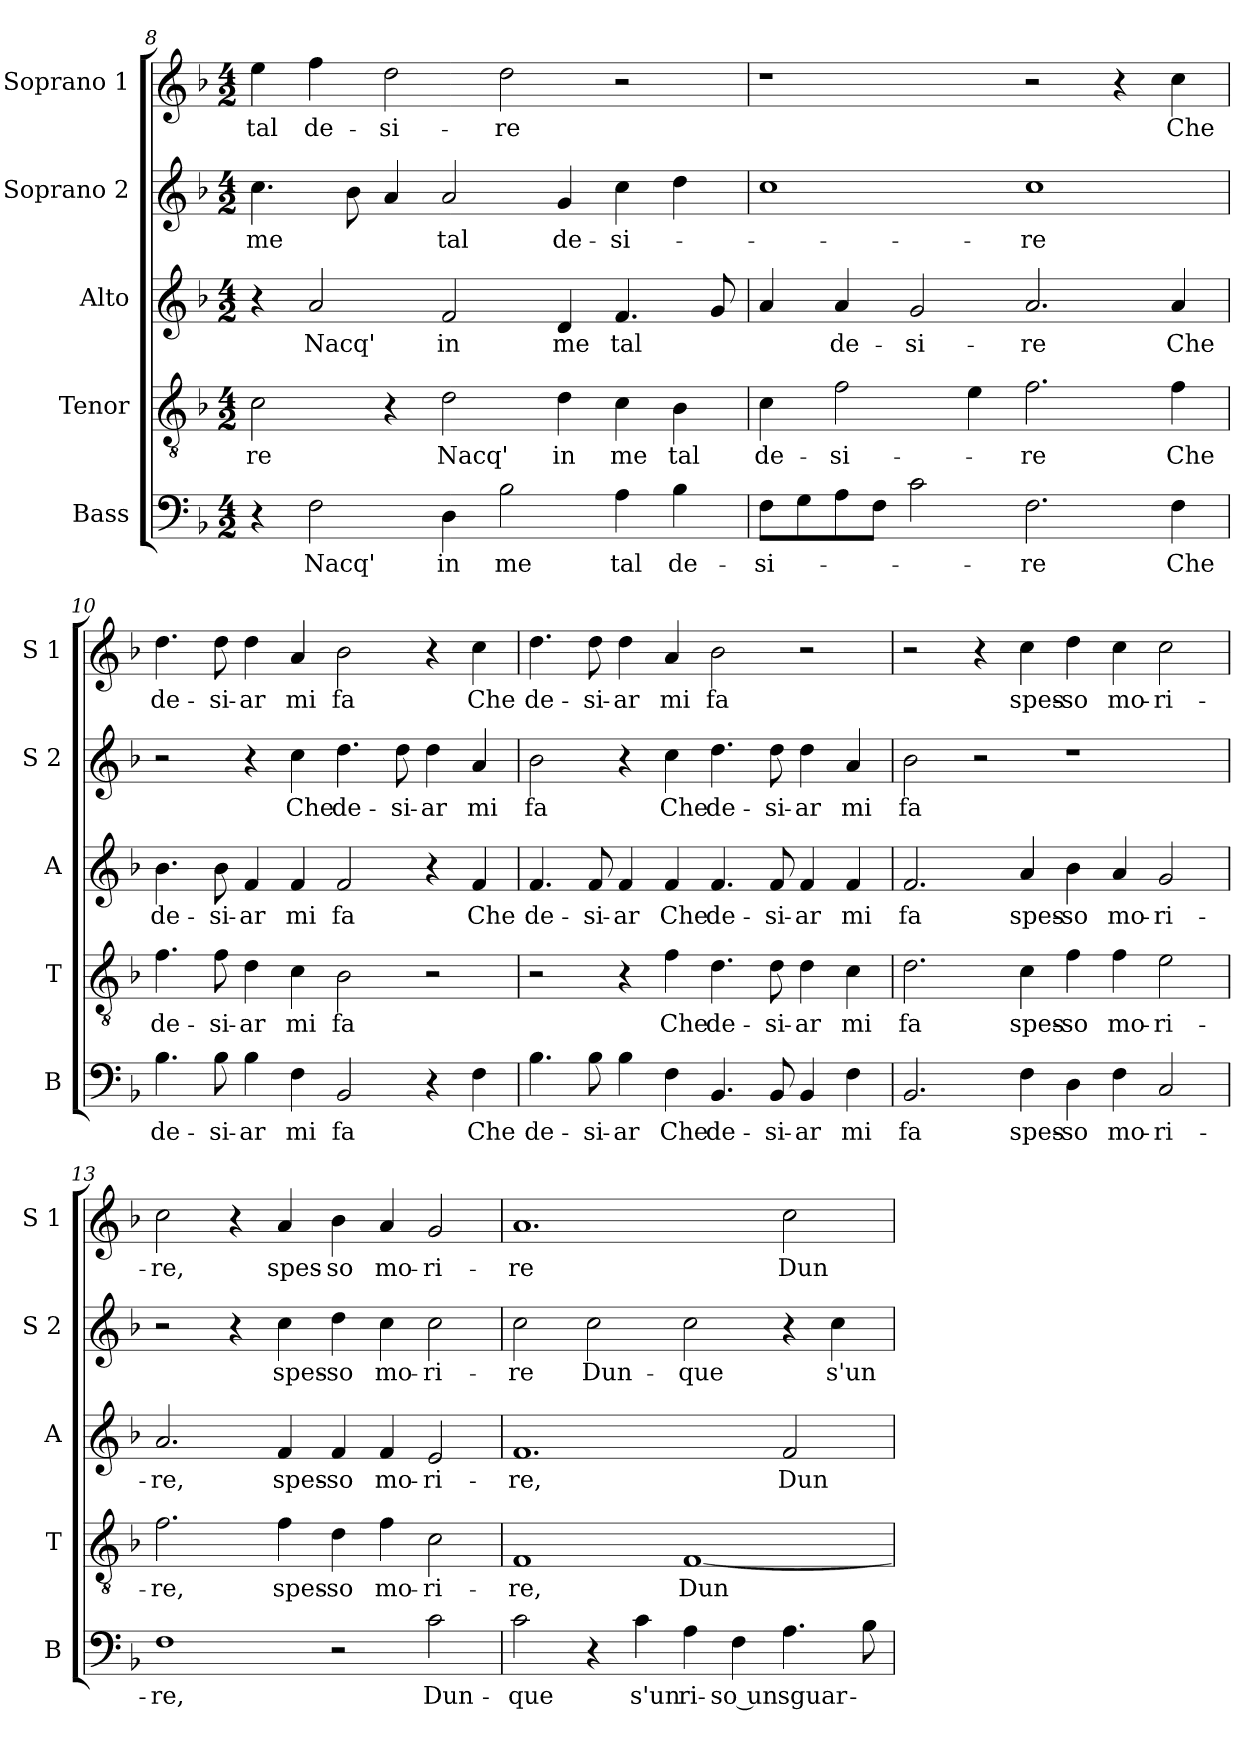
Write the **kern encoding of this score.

**kern	**text	**kern	**text	**kern	**text	**kern	**text	**kern	**text
*part5	*part5	*part4	*part4	*part3	*part3	*part2	*part2	*part1	*part1
*staff5	*staff5	*staff4	*staff4	*staff3	*staff3	*staff2	*staff2	*staff1	*staff1
*I"Bass	*	*I"Tenor	*	*I"Alto	*	*I"Soprano 2	*	*I"Soprano 1	*
*I'B	*	*I'T	*	*I'A	*	*I'S 2	*	*I'S 1	*
*clefF4	*	*clefGv2	*	*clefG2	*	*clefG2	*	*clefG2	*
*k[b-]	*	*k[b-]	*	*k[b-]	*	*k[b-]	*	*k[b-]	*
*F:	*	*F:	*	*F:	*	*F:	*	*F:	*
*M4/2	*	*M4/2	*	*M4/2	*	*M4/2	*	*M4/2	*
=8	=8	=8	=8	=8	=8	=8	=8	=8	=8
!	!	!	!LO:LY:b	!	!	!	!LO:LY:b	!	!LO:LY:b
4r	.	2c\	-re	4r	.	4.cc\	me	4ee\	tal
!	!LO:LY:b	!	!	!	!LO:LY:b	!	!	!	!LO:LY:b
2F\	Nacq'	.	.	2a/	Nacq'	.	.	4ff\	de-
.	.	.	.	.	.	8b-\	.	.	.
!	!	!	!	!	!	!	!	!	!LO:LY:b
.	.	4r	.	.	.	4a/	.	2dd\	-si-
!	!LO:LY:b	!	!LO:LY:b	!	!LO:LY:b	!	!LO:LY:b	!	!
4D\	in	2d\	Nacq'	2f/	in	2a/	tal	.	.
!	!LO:LY:b	!	!	!	!	!	!	!	!LO:LY:b
2B-\	me	.	.	.	.	.	.	2dd\	-re
!	!	!	!LO:LY:b	!	!LO:LY:b	!	!LO:LY:b	!	!
.	.	4d\	in	4d/	me	4g/	de-	.	.
!	!LO:LY:b	!	!LO:LY:b	!	!LO:LY:b	!	!LO:LY:b	!	!
4A\	tal	4c\	me	4.f/	tal	4cc\	-si-	2r	.
!	!LO:LY:b	!	!LO:LY:b	!	!	!	!	!	!
4B-\	de-	4B-\	tal	.	.	4dd\	.	.	.
.	.	.	.	8g/	.	.	.	.	.
=9	=9	=9	=9	=9	=9	=9	=9	=9	=9
!	!LO:LY:b	!	!LO:LY:b	!	!	!	!	!	!
8F\L	-si-	4c\	de-	4a/	.	1cc	.	1r	.
8G\	.	.	.	.	.	.	.	.	.
!	!	!	!LO:LY:b	!	!LO:LY:b	!	!	!	!
8A\	.	2f\	-si-	4a/	de-	.	.	.	.
8F\J	.	.	.	.	.	.	.	.	.
!	!	!	!	!	!LO:LY:b	!	!	!	!
2c\	.	.	.	2g/	-si-	.	.	.	.
.	.	4e\	.	.	.	.	.	.	.
!	!LO:LY:b	!	!LO:LY:b	!	!LO:LY:b	!	!LO:LY:b	!	!
2.F\	-re	2.f\	-re	2.a/	-re	1cc	-re	2r	.
.	.	.	.	.	.	.	.	4r	.
!	!LO:LY:b	!	!LO:LY:b	!	!LO:LY:b	!	!	!	!LO:LY:b
4F\	Che	4f\	Che	4a/	Che	.	.	4cc\	Che
!!LO:PB:g=z
=10	=10	=10	=10	=10	=10	=10	=10	=10	=10
!	!LO:LY:b	!	!LO:LY:b	!	!LO:LY:b	!	!	!	!LO:LY:b
4.B-\	de-	4.f\	de-	4.b-\	de-	2r	.	4.dd\	de-
!	!LO:LY:b	!	!LO:LY:b	!	!LO:LY:b	!	!	!	!LO:LY:b
8B-\	-si-	8f\	-si-	8b-\	-si-	.	.	8dd\	-si-
!	!LO:LY:b	!	!LO:LY:b	!	!LO:LY:b	!	!	!	!LO:LY:b
4B-\	-ar	4d\	-ar	4f/	-ar	4r	.	4dd\	-ar
!	!LO:LY:b	!	!LO:LY:b	!	!LO:LY:b	!	!LO:LY:b	!	!LO:LY:b
4F\	mi	4c\	mi	4f/	mi	4cc\	Che	4a/	mi
!	!LO:LY:b	!	!LO:LY:b	!	!LO:LY:b	!	!LO:LY:b	!	!LO:LY:b
2BB-/	fa	2B-\	fa	2f/	fa	4.dd\	de-	2b-\	fa
!	!	!	!	!	!	!	!LO:LY:b	!	!
.	.	.	.	.	.	8dd\	-si-	.	.
!	!	!	!	!	!	!	!LO:LY:b	!	!
4r	.	2r	.	4r	.	4dd\	-ar	4r	.
!	!LO:LY:b	!	!	!	!LO:LY:b	!	!LO:LY:b	!	!LO:LY:b
4F\	Che	.	.	4f/	Che	4a/	mi	4cc\	Che
=11	=11	=11	=11	=11	=11	=11	=11	=11	=11
!	!LO:LY:b	!	!	!	!LO:LY:b	!	!LO:LY:b	!	!LO:LY:b
4.B-\	de-	2r	.	4.f/	de-	2b-\	fa	4.dd\	de-
!	!LO:LY:b	!	!	!	!LO:LY:b	!	!	!	!LO:LY:b
8B-\	-si-	.	.	8f/	-si-	.	.	8dd\	-si-
!	!LO:LY:b	!	!	!	!LO:LY:b	!	!	!	!LO:LY:b
4B-\	-ar	4r	.	4f/	-ar	4r	.	4dd\	-ar
!	!LO:LY:b	!	!LO:LY:b	!	!LO:LY:b	!	!LO:LY:b	!	!LO:LY:b
4F\	Che	4f\	Che	4f/	Che	4cc\	Che	4a/	mi
!	!LO:LY:b	!	!LO:LY:b	!	!LO:LY:b	!	!LO:LY:b	!	!LO:LY:b
4.BB-/	de-	4.d\	de-	4.f/	de-	4.dd\	de-	2b-\	fa
!	!LO:LY:b	!	!LO:LY:b	!	!LO:LY:b	!	!LO:LY:b	!	!
8BB-/	-si-	8d\	-si-	8f/	-si-	8dd\	-si-	.	.
!	!LO:LY:b	!	!LO:LY:b	!	!LO:LY:b	!	!LO:LY:b	!	!
4BB-/	-ar	4d\	-ar	4f/	-ar	4dd\	-ar	2r	.
!	!LO:LY:b	!	!LO:LY:b	!	!LO:LY:b	!	!LO:LY:b	!	!
4F\	mi	4c\	mi	4f/	mi	4a/	mi	.	.
=12	=12	=12	=12	=12	=12	=12	=12	=12	=12
!	!LO:LY:b	!	!LO:LY:b	!	!LO:LY:b	!	!LO:LY:b	!	!
2.BB-/	fa	2.d\	fa	2.f/	fa	2b-\	fa	2r	.
.	.	.	.	.	.	2r	.	4r	.
!	!LO:LY:b	!	!LO:LY:b	!	!LO:LY:b	!	!	!	!LO:LY:b
4F\	spes-	4c\	spes-	4a/	spes-	.	.	4cc\	spes-
!	!LO:LY:b	!	!LO:LY:b	!	!LO:LY:b	!	!	!	!LO:LY:b
4D\	-so	4f\	-so	4b-\	-so	1r	.	4dd\	-so
!	!LO:LY:b	!	!LO:LY:b	!	!LO:LY:b	!	!	!	!LO:LY:b
4F\	mo-	4f\	mo-	4a/	mo-	.	.	4cc\	mo-
!	!LO:LY:b	!	!LO:LY:b	!	!LO:LY:b	!	!	!	!LO:LY:b
2C/	-ri-	2e\	-ri-	2g/	-ri-	.	.	2cc\	-ri-
!!LO:LB:g=z
=13	=13	=13	=13	=13	=13	=13	=13	=13	=13
!	!LO:LY:b	!	!LO:LY:b	!	!LO:LY:b	!	!	!	!LO:LY:b
1F	-re,	2.f\	-re,	2.a/	-re,	2r	.	2cc\	-re,
.	.	.	.	.	.	4r	.	4r	.
!	!	!	!LO:LY:b	!	!LO:LY:b	!	!LO:LY:b	!	!LO:LY:b
.	.	4f\	spes-	4f/	spes-	4cc\	spes-	4a/	spes-
!	!	!	!LO:LY:b	!	!LO:LY:b	!	!LO:LY:b	!	!LO:LY:b
2r	.	4d\	-so	4f/	-so	4dd\	-so	4b-\	-so
!	!	!	!LO:LY:b	!	!LO:LY:b	!	!LO:LY:b	!	!LO:LY:b
.	.	4f\	mo-	4f/	mo-	4cc\	mo-	4a/	mo-
!	!LO:LY:b	!	!LO:LY:b	!	!LO:LY:b	!	!LO:LY:b	!	!LO:LY:b
2c\	Dun-	2c\	-ri-	2e/	-ri-	2cc\	-ri-	2g/	-ri-
=14	=14	=14	=14	=14	=14	=14	=14	=14	=14
!	!LO:LY:b	!	!LO:LY:b	!	!LO:LY:b	!	!LO:LY:b	!	!LO:LY:b
2c\	-que	1F	-re,	1.f	-re,	2cc\	-re	1.a	-re
!	!	!	!	!	!	!	!LO:LY:b	!	!
4r	.	.	.	.	.	2cc\	Dun-	.	.
!	!LO:LY:b	!	!	!	!	!	!	!	!
4c\	s'un	.	.	.	.	.	.	.	.
!	!LO:LY:b	!	!LO:LY:b	!	!	!	!LO:LY:b	!	!
4A\	ri-	[1F	Dun-	.	.	2cc\	-que	.	.
!	!LO:LY:b	!	!	!	!	!	!	!	!
4F\	-so un	.	.	.	.	.	.	.	.
!	!LO:LY:b	!	!	!	!LO:LY:b	!	!	!	!LO:LY:b
4.A\	sguar-	.	.	2f/	Dun-	4r	.	2cc\	Dun-
!	!	!	!	!	!	!	!LO:LY:b	!	!
.	.	.	.	.	.	4cc\	s'un	.	.
8B-\	.	.	.	.	.	.	.	.	.
=	=	=	=	=	=	=	=	=	=
*-	*-	*-	*-	*-	*-	*-	*-	*-	*-
